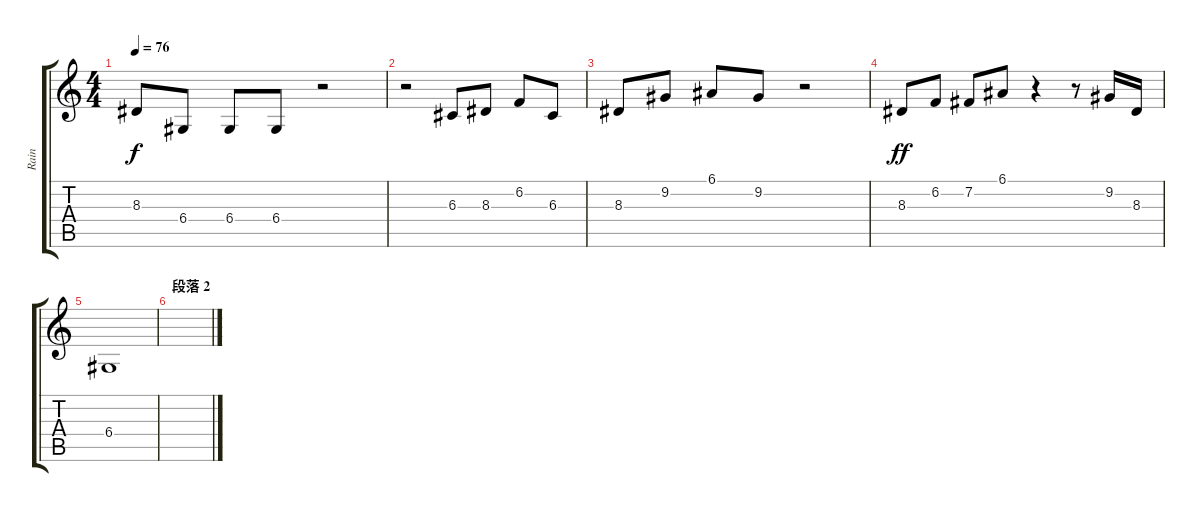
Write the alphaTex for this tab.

\track ("Rain" "Rain") {instrument fx1rain}
\staff {score tabs}
\tuning (E4 B3 G3 D3 A2 E2) {hide}
\ts (4 4)
\tempo 76
\clef g2
\ks c
8.3.8{dy f} 6.4.8 6.4.8 6.4.8 r.2 |
r.2 6.3.8 8.3.8 6.2.8 6.3.8 |
8.3.8 9.2.8 6.1.8 9.2.8 r.2 |
8.3.8{dy ff} 6.2.8 7.2.8 6.1.8 r.4 r.8 9.2.16 8.3.16 |
6.4.1 |
\section ("" "段落 2")
